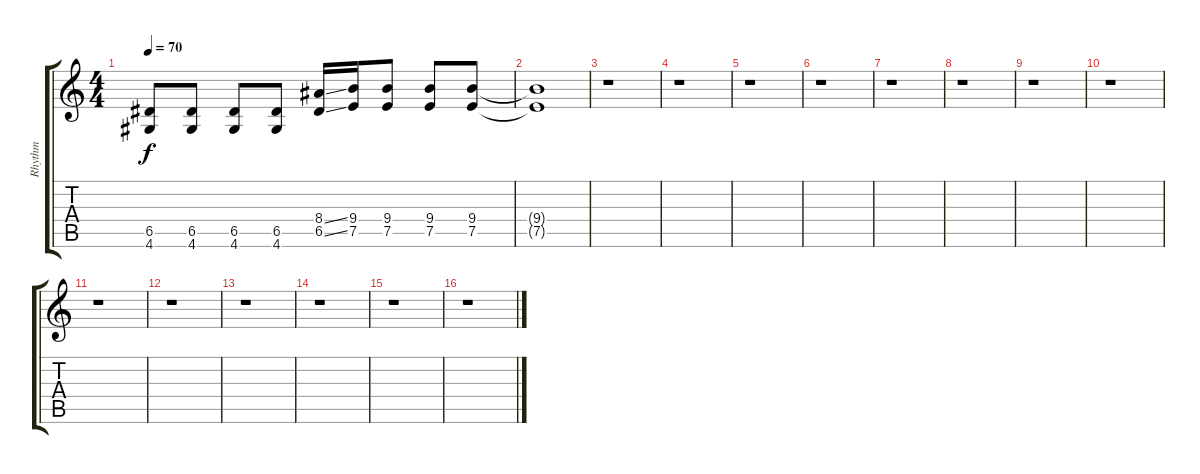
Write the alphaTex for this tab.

\track ("Rhythm" "Rhythm") {instrument distortionguitar}
\staff {score tabs}
\tuning (E4 B3 G3 D3 A2 E2) {hide}
\ts (4 4)
\tempo 70
\clef g2
\ks c
(6.5 4.6).8{dy f} (6.5 4.6).8 (6.5 4.6).8 (6.5 4.6).8 (8.4{ss} 6.5{ss}).16 (9.4 7.5).16 (9.4 7.5).8 (9.4 7.5).8 (9.4 7.5).8 |
(9.4{t} 7.5{t}).1 |
r.1 |
r.1 |
r.1 |
r.1 |
r.1 |
r.1 |
r.1 |
r.1 |
r.1 |
r.1 |
r.1 |
r.1 |
r.1 |
r.1
